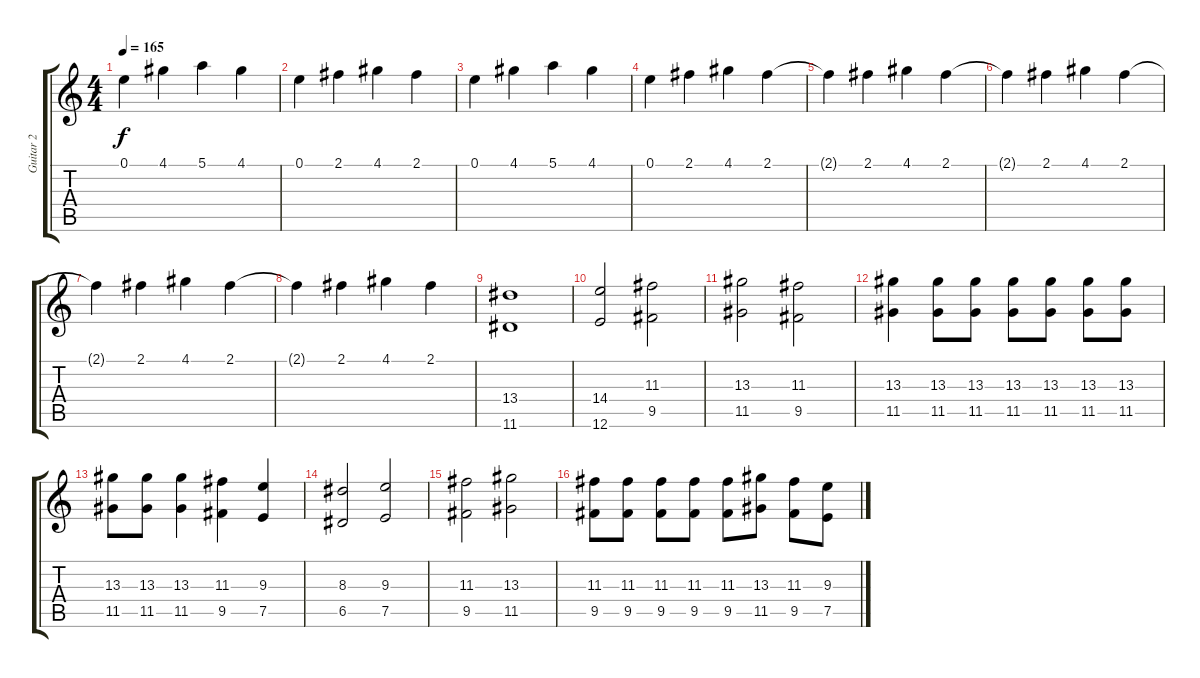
\track ("Guitar 2" "Guitar 2") {instrument distortionguitar}
\staff {score tabs}
\tuning (E4 B3 G3 D3 A2 E2) {hide}
\ts (4 4)
\tempo 165
\clef g2
\ks c
0.1.4{dy f} 4.1.4 5.1.4 4.1.4 |
0.1.4 2.1.4 4.1.4 2.1.4 |
0.1.4 4.1.4 5.1.4 4.1.4 |
0.1.4 2.1.4 4.1.4 2.1.4 |
2.1{t}.4 2.1.4 4.1.4 2.1.4 |
2.1{t}.4 2.1.4 4.1.4 2.1.4 |
2.1{t}.4 2.1.4 4.1.4 2.1.4 |
2.1{t}.4 2.1.4 4.1.4 2.1.4 |
(13.4 11.6).1{instrument distortionguitar} |
(14.4 12.6).2 (11.3 9.5).2 |
(13.3 11.5).2 (11.3 9.5).2 |
(13.3 11.5).4 (13.3 11.5).8 (13.3 11.5).8 (13.3 11.5).8 (13.3 11.5).8 (13.3 11.5).8 (13.3 11.5).8 |
(13.3 11.5).8 (13.3 11.5).8 (13.3 11.5).4 (11.3 9.5).4 (9.3 7.5).4 |
(8.3 6.5).2 (9.3 7.5).2 |
(11.3 9.5).2 (13.3 11.5).2 |
(11.3 9.5).8 (11.3 9.5).8 (11.3 9.5).8 (11.3 9.5).8 (11.3 9.5).8 (13.3 11.5).8 (11.3 9.5).8 (9.3 7.5).8
